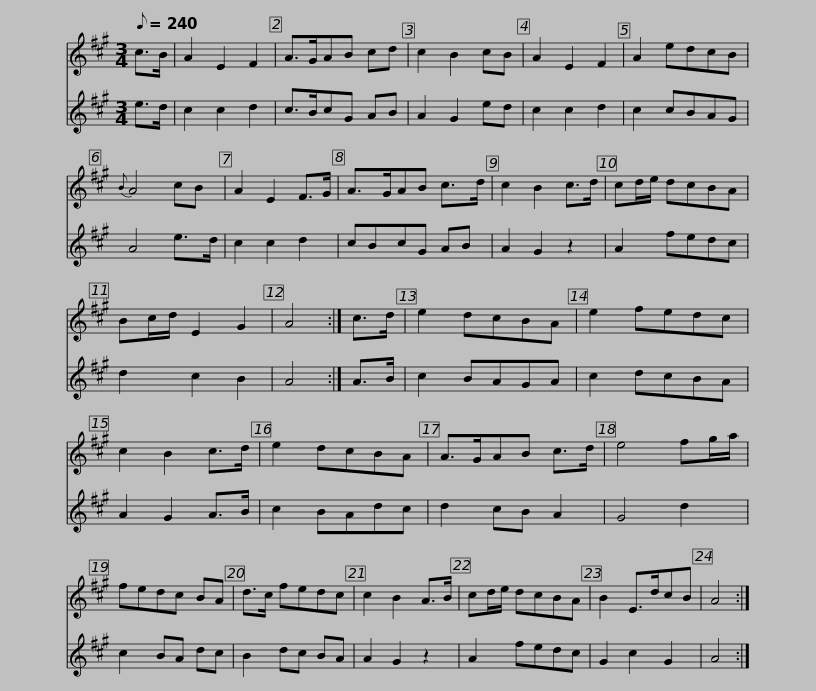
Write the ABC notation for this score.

X:1
%%score 1 2
L:1/8
Q:1/8=240
M:3/4
I:linebreak $
K:A
V:1 treble
V:2 treble
V:1
 c>B | A2 E2 F2 | A>GAB cd | c2 B2 cB | A2 E2 F2 | %5
 A2 edcB |{B} A4 cB | A2 E2 F>G | A>GAB c>d |$ c2 B2 c>d | %10
 cd/e/ dcBA | Bc/d/ E2 G2 | A4 :| c>d | e2 dcBA | %15
 e2 fedc | c2 B2 c>d | e2 dcBA |$ A>GAB c>d | e4 fg/a/ | %20
 fedc BA | d>c fedc | c2 B2 A>B | cd/e/ dcBA | B2 E>dcB | %25
 A4 :| %26
V:2
 e>d | c2 c2 d2 | c>BcG AB | A2 G2 ed | c2 c2 d2 | %5
 c2 cBAG | A4 e>d | c2 c2 d2 | cBcG AB |$ A2 G2 z2 | %10
 A2 fedc | d2 c2 B2 | A4 :| A>B | c2 BAGA | %15
 c2 dcBA | A2 G2 A>B | c2 BAdc |$ d2 cB A2 | G4 d2 | %20
 c2 BA dc | B2 dc BA | A2 G2 z2 | A2 fedc | G2 c2 G2 | %25
 A4 :| %26
